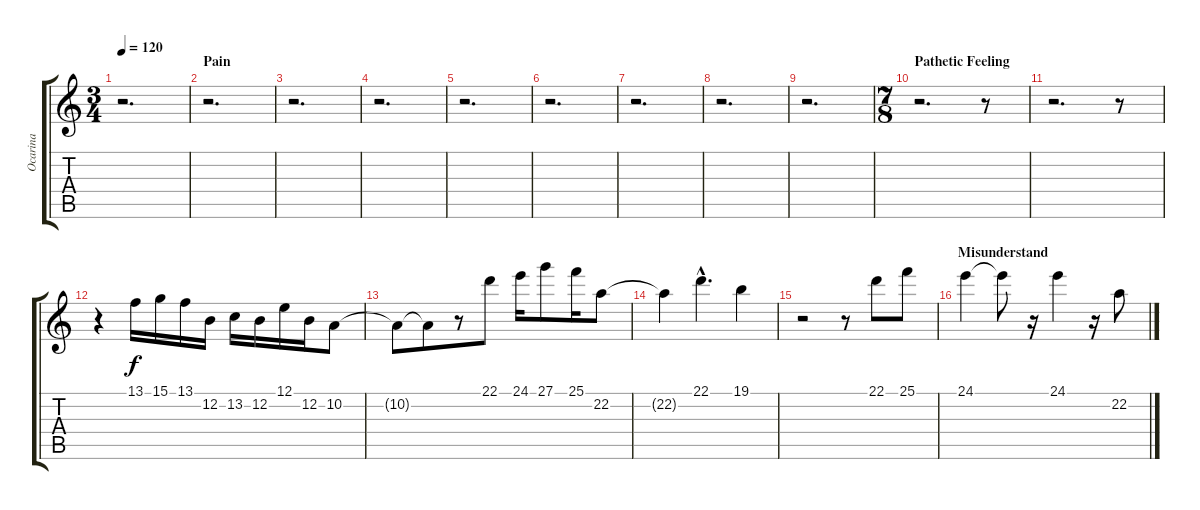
\track ("Ocarina" "Ocarina") {instrument ocarina}
\staff {score tabs}
\tuning (E4 B3 G3 D3 A2 E2) {hide}
\ts (3 4)
\tempo 120
\clef g2
\ks c
r.2{d dy f} |
\section ("" "Pain")
r.2{d} |
r.2{d} |
r.2{d} |
r.2{d} |
r.2{d} |
r.2{d} |
r.2{d} |
r.2{d} |
\ts (7 8)
\section ("" "Pathetic Feeling")
r.2{d} r.8 |
r.2{d} r.8 |
r.4 13.1.16 15.1.16 13.1.16 12.2.16 13.2.16 12.2.16 12.1.16 12.2.16 10.2.8 |
10.2{t}.8 10.2{t}.8 r.8 22.1.8 24.1.16 27.1.8 25.1.16 22.2.8 |
22.2{t}.4 22.1{hac}.4{d} 19.1.4 |
r.2 r.8 22.1.8 25.1.8 |
\section ("" "Misunderstand")
24.1.4 24.1{t}.8 r.16 24.1.4 r.16 22.2.8
